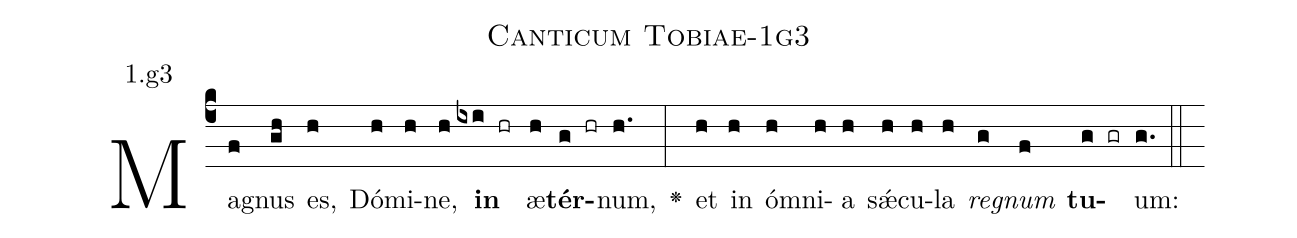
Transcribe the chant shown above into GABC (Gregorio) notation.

name: Canticum Tobiae-1g3;
annotation: 1.g3;
%%
(c4)Ma(f)gnus(gh) es,(h) Dó(h)mi(h)ne,(h) <b>in</b>(ixi hr) æ(h)<b>tér</b>(g hr)num,(h.) <v>\greheightstar</v>(:) et(h) in(h) óm(h)ni(h)a(h) sǽ(h)cu(h)la(h) <i>re</i>(g)<i>gnum</i>(f) <b>tu</b>(g gr)um:(g.) (::)


%E(h) u(h) o(g) u(f) a(g) e.(g.) (::)
